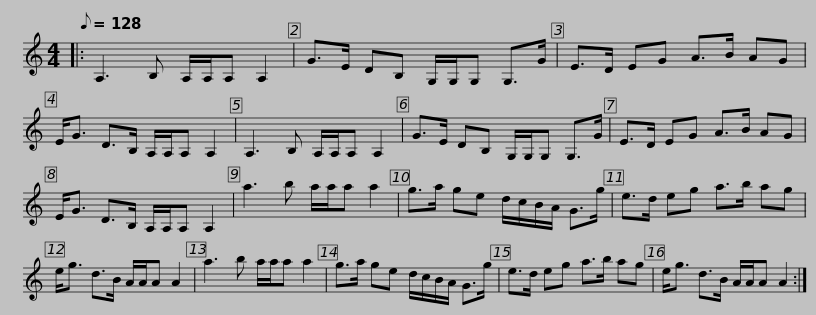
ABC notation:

X:1
L:1/8
Q:1/8=128
M:4/4
I:linebreak $
K:C
V:1 treble
V:1
|: A,3 B, A,/A,/A, A,2 | G>E DB, G,/G,/G, G,>G | E>D EG A>B AG | E<G D>B, A,/A,/A, A,2 |$ A,3 B, A,/A,/A, A,2 | %5
 G>E DB, G,/G,/G, G,>G | E>D EG A>B AG | E<G D>B, A,/A,/A, A,2 |$ a3 b a/a/a a2 | g>a ge d/c/B/A/ G>g | %10
 e>d eg a>b ag | e<g d>B A/A/A A2 | a3 b a/a/a a2 |$ g>a ge d/c/B/A/ G>g | e>d eg a>b ag | %15
 e<g d>B A/A/A A2 :| %16
